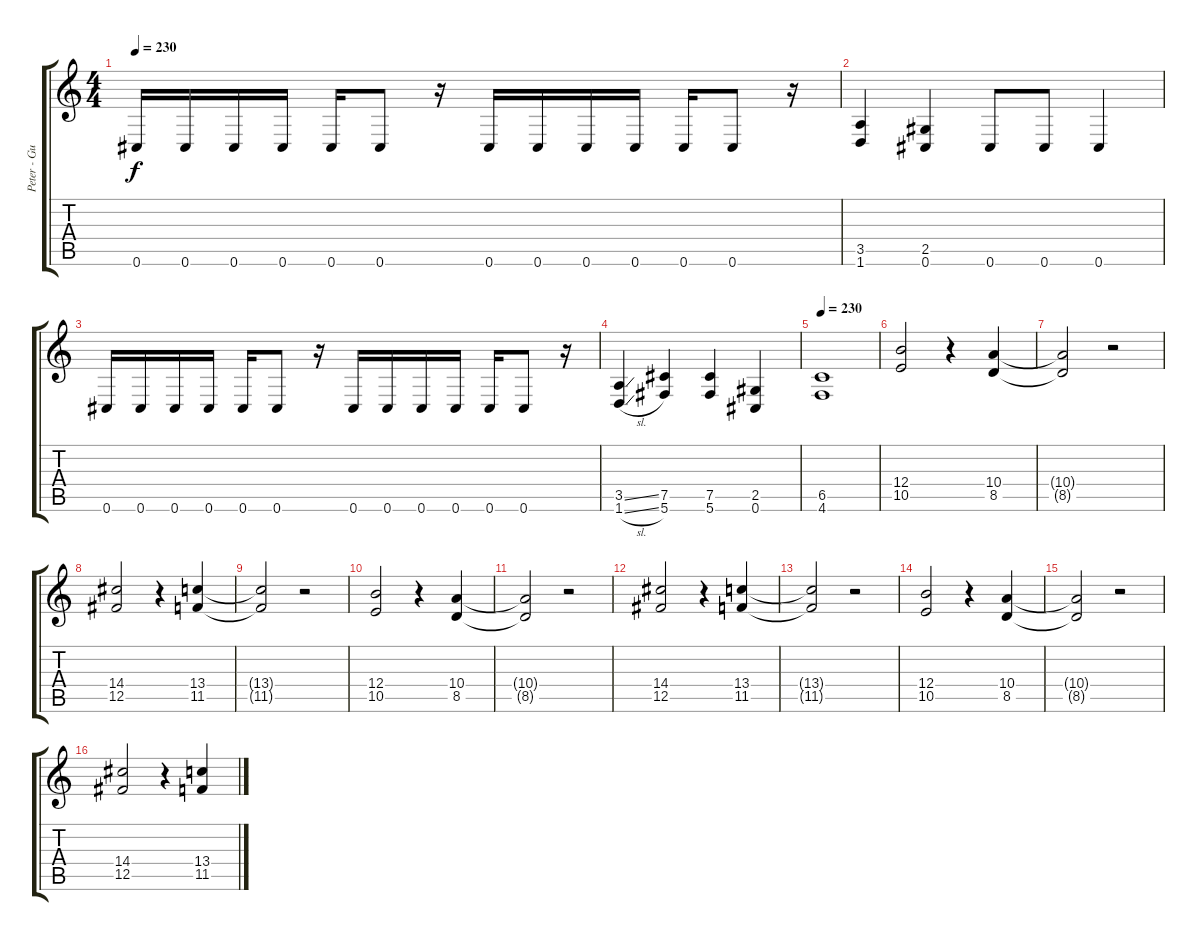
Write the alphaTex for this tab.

\track ("Peter - Guitar, Vocals" "Peter - Gu") {instrument distortionguitar}
\staff {score tabs}
\tuning (Db4 Ab3 E3 B2 Gb2 Db2) {hide}
\ts (4 4)
\tempo 230
\clef g2
\ks c
0.6.16{dy f} 0.6.16 0.6.16 0.6.16 0.6.16 0.6.8 r.16 0.6.16 0.6.16 0.6.16 0.6.16 0.6.16 0.6.8 r.16 |
(3.5 1.6).4 (2.5 0.6).4 0.6.8 0.6.8 0.6.4 |
0.6.16 0.6.16 0.6.16 0.6.16 0.6.16 0.6.8 r.16 0.6.16 0.6.16 0.6.16 0.6.16 0.6.16 0.6.8 r.16 |
(3.5{ss} 1.6{sl}).4 (7.5 5.6).4 (7.5 5.6).4 (2.5 0.6).4 |
\tempo 230
(6.5 4.6).1 |
(12.4 10.5).2 r.4 (10.4 8.5).4 |
(10.4{t} 8.5{t}).2 r.2 |
(14.4 12.5).2 r.4 (13.4 11.5).4 |
(13.4{t} 11.5{t}).2 r.2 |
(12.4 10.5).2 r.4 (10.4 8.5).4 |
(10.4{t} 8.5{t}).2 r.2 |
(14.4 12.5).2 r.4 (13.4 11.5).4 |
(13.4{t} 11.5{t}).2 r.2 |
(12.4 10.5).2 r.4 (10.4 8.5).4 |
(10.4{t} 8.5{t}).2 r.2 |
(14.4 12.5).2 r.4 (13.4 11.5).4
